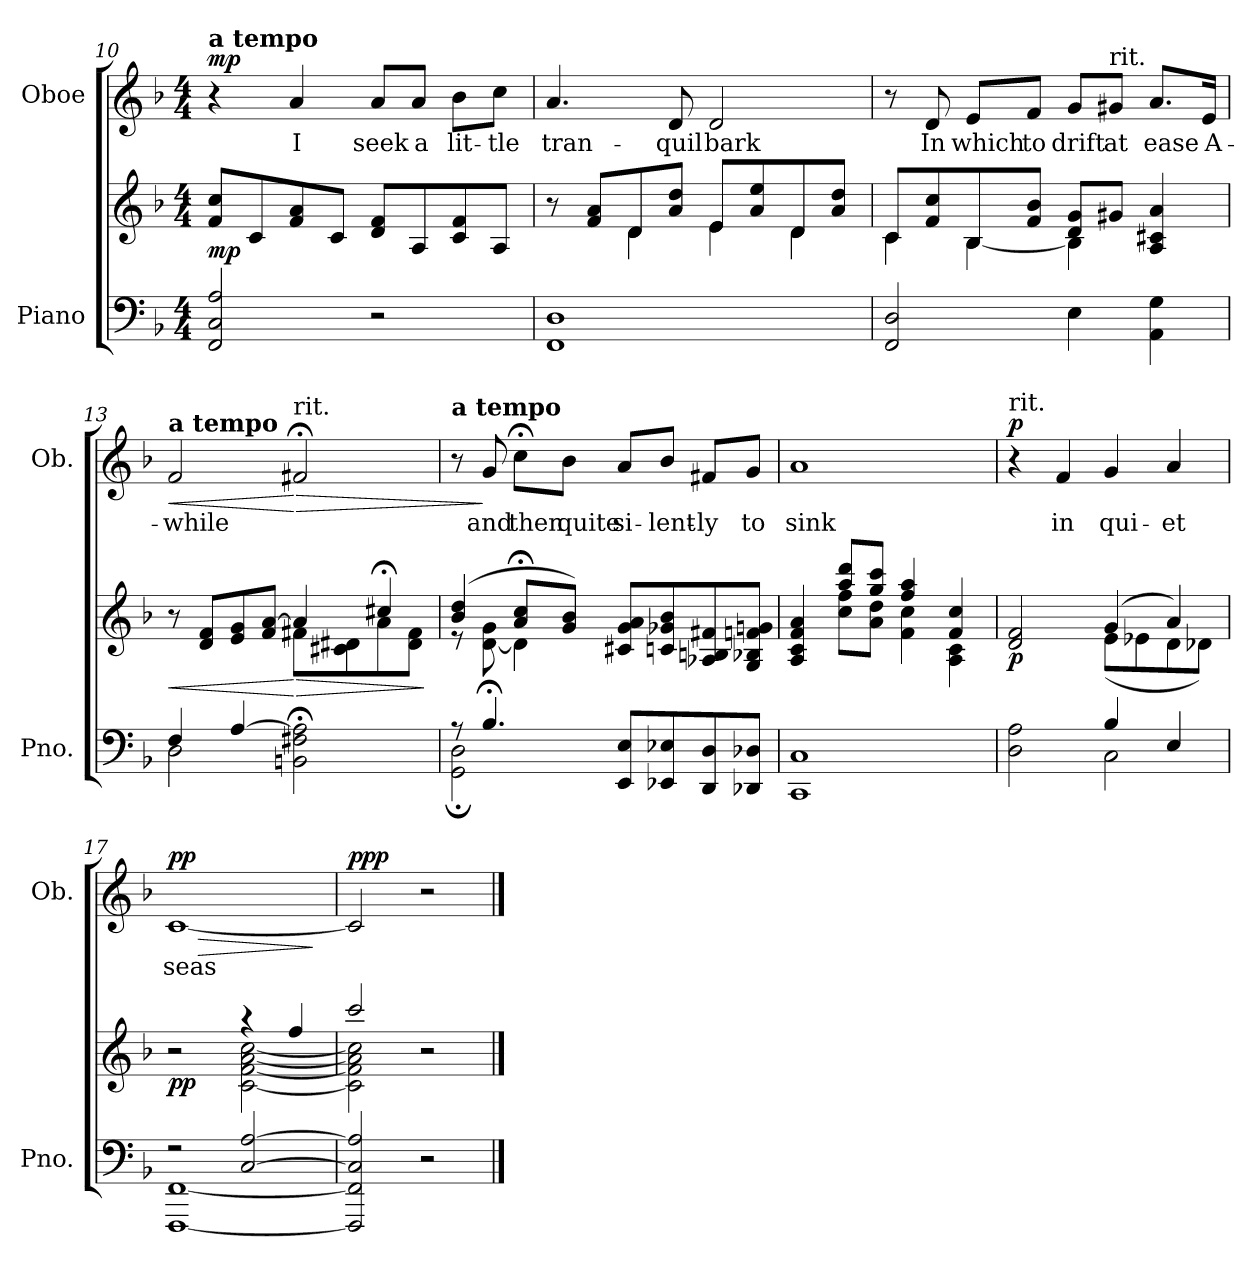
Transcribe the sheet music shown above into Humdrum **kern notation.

**kern	**kern	**dynam	**kern	**text	**dynam
*part2	*part2	*part2	*part1	*part1	*part1
*staff3	*staff2	*staff2/3	*staff1	*staff1	*staff1
*I"Piano	*	*	*I"Oboe	*	*
*I'Pno.	*	*	*I'Ob.	*	*
*clefF4	*clefG2	*	*clefG2	*	*
*k[b-]	*k[b-]	*	*k[b-]	*	*
*M4/4	*M4/4	*	*M4/4	*	*
=10	=10	=10	=10	=10	=10
!	!	!	!LO:TX:a:B:t=a tempo	!	!
!	!	!LO:DY:b	!	!	!LO:DY:a
2FF/ 2C/ 2A/	8f/ 8cc/L	mp	4r	.	mp
.	8c/	.	.	.	.
!	!	!	!	!LO:LY:b	!
.	8f/ 8a/	.	4a/	I	.
.	8c/J	.	.	.	.
!	!	!	!	!LO:LY:b	!
2r	8d/ 8f/L	.	8a/L	seek	.
!	!	!	!	!LO:LY:b	!
.	8A/	.	8a/J	a	.
!	!	!	!	!LO:LY:b	!
.	8c/ 8f/	.	8b-\L	lit-	.
!	!	!	!	!LO:LY:b	!
.	8A/J	.	8cc\J	-tle	.
=11	=11	=11	=11	=11	=11
*	*^	*	*	*	*
!	!	!	!	!	!LO:LY:b	!
1FF 1D	8r	4ryy	.	4.a/	tran-	.
.	8f/ 8a/L	.	.	.	.	.
.	8d/	4d\	.	.	.	.
!	!	!	!	!	!LO:LY:b	!
.	8a/ 8dd/J	.	.	8d/	-quil	.
!	!	!	!	!	!LO:LY:b	!
.	8e/L	4e\	.	2d/	bark	.
.	8a/ 8ee/	.	.	.	.	.
.	8d/	4d\	.	.	.	.
.	8a/ 8dd/J	.	.	.	.	.
!!LO:PB:g=z
=12	=12	=12	=12	=12	=12	=12
2FF/ 2D/	8c/L	4c\	.	8r	.	.
!	!	!	!	!	!LO:LY:b	!
.	8f/ 8cc/	.	.	8d/	In	.
!	!	!	!	!	!LO:LY:b	!
.	8B-/	[4B-\	.	8e/L	which	.
!	!	!	!	!	!LO:LY:b	!
.	8f/ 8b-/J	.	.	8f/J	to	.
!	!	!	!	!	!LO:LY:b	!
4E\	8d/ 8g/L	4B-\]	.	8g/L	drift	.
!	!	!	!	!LO:TX:a:t=rit.	!	!
!	!	!	!	!	!LO:LY:b	!
.	8g#X/J	.	.	8g#X/J	at	.
!	!	!	!	!	!LO:LY:b	!
4AA\ 4G\	4A/ 4c#X/ 4a/	4ryy	.	8.a/L	ease	.
!	!	!	!	!	!LO:LY:b	!
.	.	.	.	16e/Jk	A-	.
=13	=13	=13	=13	=13	=13	=13
*^	*	*	*	*	*	*
!	!	!	!	!	!LO:TX:a:B:t=a tempo	!	!
!	!	!	!	!LO:HP:b	!	!LO:LY:b	!LO:HP:b
4F/	2D\	8r	2ryy	<	2f/	-while	<
.	.	8d/ 8f/L	.	.	.	.	.
[4A/	.	8e/ 8g/	.	.	.	.	.
.	.	8f/ [8a/J	.	.	.	.	.
!	!	!	!	!	!LO:TX:a:t=rit.	!	!
!	!	!	!	!LO:HP:n=1:b	!	!	!LO:HP:n=1:b
2BBn\;< 2F#X\;< 2A\];<	2ryy	4a/]	8f#X\L	[ >	2f#X;</	.	[ >
.	.	.	8c#X\ 8d#X\	.	.	.	.
.	.	4cc#X;</	8a\	.	.	.	.
.	.	.	8d#\ 8f#\J	.	.	.	.
*v	*v	*	*	*	*	*	*
*	*v	*v	*	*	*	*
.	.	]	.	.	.
=14	=14	=14	=14	=14	=14
*^	*^	*	*	*	*
!	!	!	!	!	!LO:TX:a:B:t=a tempo	!	!
8r	2GG\; 2D\;	(4b-/ 4dd/	8r	.	8r	.	.
!	!	!	!	!	!	!LO:LY:b	!
4.B-;</	.	.	[8d\ 8g\	.	8g/	and	]
!	!	!	!	!	!	!LO:LY:b	!
.	.	8a/;< 8cc/;<L	4d\]	.	8cc;<\L	then	.
!	!	!	!	!	!	!LO:LY:b	!
.	.	8g/ 8b-/J)	.	.	8b-\J	quite	.
!	!	!	!	!	!	!LO:LY:b	!
8EE/ 8E/L	2ryy	8c#X/ 8g/ 8a/L	2ryy	.	8a/L	si-	.
!	!	!	!	!	!	!LO:LY:b	!
8EE-X/ 8E-X/	.	8cn/ 8g-X/ 8b-/	.	.	8b-/J	-lent-	.
!	!	!	!	!	!	!LO:LY:b	!
8DD/ 8D/	.	8A-X/ 8Bn/ 8f#X/	.	.	8f#X/L	-ly	.
!	!	!	!	!	!	!LO:LY:b	!
8DD-X/ 8D-X/J	.	8G/ 8B-X/ 8fn/ 8gn/J	.	.	8g/J	to	.
*v	*v	*	*	*	*	*	*
!!LO:LB:g=z
=15	=15	=15	=15	=15	=15	=15
!	!	!	!	!	!LO:LY:b	!
1CC 1C	4A/ 4c/ 4f/ 4a/	4ryy	.	1a	sink	.
.	8aa/ 8ddd/L	8cc\ 8ff\L	.	.	.	.
.	8gg/ 8ccc/J	8a\ 8dd\J	.	.	.	.
.	4ff/ 4aa/	4f\ 4cc\	.	.	.	.
.	4f/ 4cc/	4A\ 4c\	.	.	.	.
=16	=16	=16	=16	=16	=16	=16
*^	*	*	*	*	*	*
!	!	!	!	!	!LO:TX:a:t=rit.	!	!
!	!	!	!	!LO:DY:b	!	!	!LO:DY:a
2D\ 2A\	2ryy	2d/ 2f/	2ryy	p	4r	.	p
!	!	!	!	!	!	!LO:LY:b	!
.	.	.	.	.	4f/	in	.
!	!	!	!	!	!	!LO:LY:b	!
4B-/	2C\	(4g/	(8e\L	.	4g/	qui-	.
.	.	.	8e-X\	.	.	.	.
!	!	!	!	!	!	!LO:LY:b	!
4E/	.	4a/)	8d\	.	4a/	-et	.
.	.	.	8d-X\J)	.	.	.	.
=17	=17	=17	=17	=17	=17	=17	=17
!	!	!	!	!LO:DY:b	!	!LO:LY:b	!LO:HP:b
!	!	!	!	!	!	!	!LO:DY:n=1:a
2r	[1FFF [1FF	2r	2ryy	pp	[1c	seas	> pp
[2C/ [2A/	.	4r	[2c\ [2f\ [2a\ [2cc\	.	.	.	.
.	.	4ff/	.	.	.	.	.
*v	*v	*	*	*	*	*	*
*	*v	*v	*	*	*	*
.	.	.	.	.	]
=18	=18	=18	=18	=18	=18
*	*^	*	*	*	*
!	!	!	!	!	!	!LO:DY:a
2FFF/] 2FF/] 2C/] 2A/]	2ccc/	2c\] 2f\] 2a\] 2cc\]	.	2c/]	.	ppp
2r	2r	2ryy	.	2r	.	.
*	*v	*v	*	*	*	*
==	==	==	==	==	==
*-	*-	*-	*-	*-	*-
